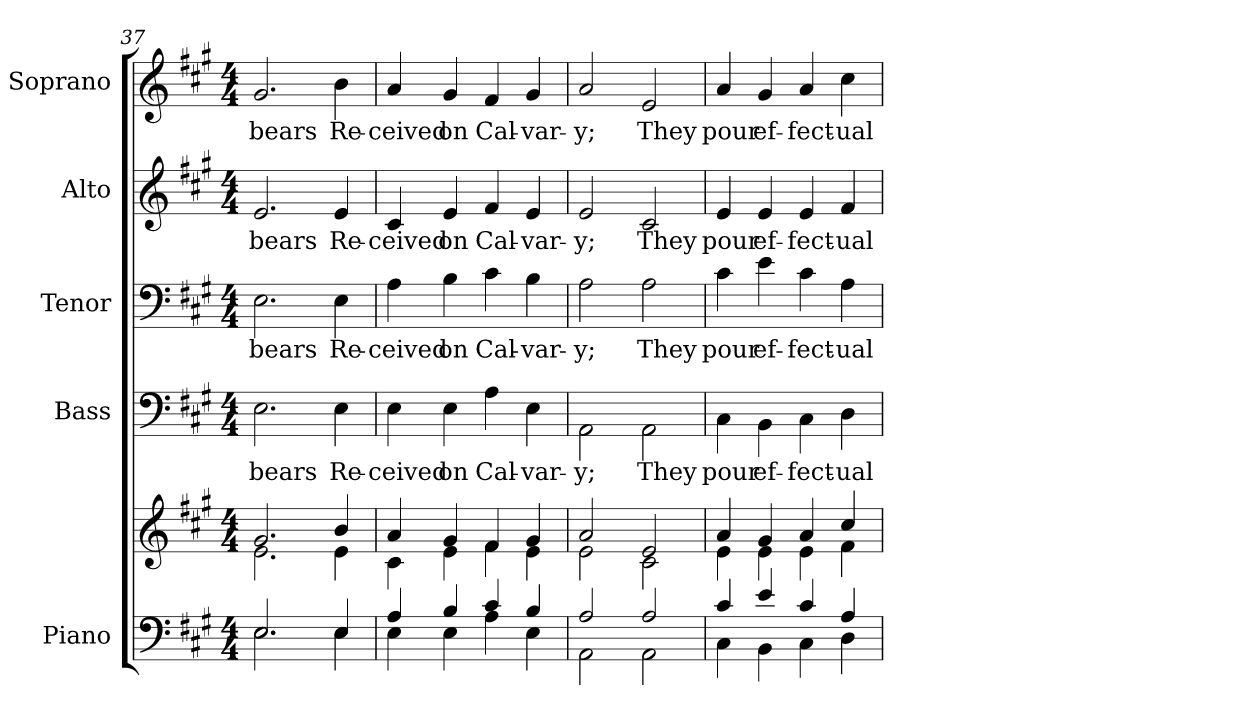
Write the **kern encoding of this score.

**kern	**kern	**kern	**text	**kern	**text	**kern	**text	**kern	**text
*part5	*part5	*part4	*part4	*part3	*part3	*part2	*part2	*part1	*part1
*staff6	*staff5	*staff4	*staff4	*staff3	*staff3	*staff2	*staff2	*staff1	*staff1
*I"Piano	*	*I"Bass	*	*I"Tenor	*	*I"Alto	*	*I"Soprano	*
*I'Pno.	*	*I'B.	*	*I'T.	*	*I'A.	*	*I'S.	*
*clefF4	*clefG2	*clefF4	*	*clefF4	*	*clefG2	*	*clefG2	*
*	*	*ITrd7c12	*	*	*	*	*	*	*
*k[f#c#g#]	*k[f#c#g#]	*k[f#c#g#]	*	*k[f#c#g#]	*	*k[f#c#g#]	*	*k[f#c#g#]	*
*A:	*A:	*A:	*	*A:	*	*A:	*	*A:	*
*M4/4	*M4/4	*M4/4	*	*M4/4	*	*M4/4	*	*M4/4	*
=37	=37	=37	=37	=37	=37	=37	=37	=37	=37
*^	*^	*	*	*	*	*	*	*	*
!	!	!	!	!	!LO:LY:b:color=#000000	!	!	!	!	!	!
!	!	!	!	!	!	!	!LO:LY:b:color=#000000	!	!	!	!
!	!	!	!	!	!	!	!	!	!LO:LY:b:color=#000000	!	!
!	!	!	!	!	!	!	!	!	!	!	!LO:LY:b:color=#000000
2.Ei/	2.Ei\	2.g#i/	2.ei\	2.EEi\	bears	2.Ei\	bears	2.ei/	bears	2.g#i/	bears
!	!	!	!	!	!LO:LY:b:color=#000000	!	!	!	!	!	!
!	!	!	!	!	!	!	!LO:LY:b:color=#000000	!	!	!	!
!	!	!	!	!	!	!	!	!	!LO:LY:b:color=#000000	!	!
!	!	!	!	!	!	!	!	!	!	!	!LO:LY:b:color=#000000
4Ei/	4Ei\	4bi/	4ei\	4EEi\	Re-	4Ei\	Re-	4ei/	Re-	4bi\	Re-
=38	=38	=38	=38	=38	=38	=38	=38	=38	=38	=38	=38
!	!	!	!	!	!LO:LY:b:color=#000000	!	!	!	!	!	!
!	!	!	!	!	!	!	!LO:LY:b:color=#000000	!	!	!	!
!	!	!	!	!	!	!	!	!	!LO:LY:b:color=#000000	!	!
!	!	!	!	!	!	!	!	!	!	!	!LO:LY:b:color=#000000
4Ai/	4Ei\	4ai/	4c#i\	4EEi\	-ceived	4Ai\	-ceived	4c#i/	-ceived	4ai/	-ceived
!	!	!	!	!	!LO:LY:b:color=#000000	!	!	!	!	!	!
!	!	!	!	!	!	!	!LO:LY:b:color=#000000	!	!	!	!
!	!	!	!	!	!	!	!	!	!LO:LY:b:color=#000000	!	!
!	!	!	!	!	!	!	!	!	!	!	!LO:LY:b:color=#000000
4Bi/	4Ei\	4g#i/	4ei\	4EEi\	on	4Bi\	on	4ei/	on	4g#i/	on
!	!	!	!	!	!LO:LY:b:color=#000000	!	!	!	!	!	!
!	!	!	!	!	!	!	!LO:LY:b:color=#000000	!	!	!	!
!	!	!	!	!	!	!	!	!	!LO:LY:b:color=#000000	!	!
!	!	!	!	!	!	!	!	!	!	!	!LO:LY:b:color=#000000
4c#i/	4Ai\	4f#i/	4f#i\	4AAi\	Cal-	4c#i\	Cal-	4f#i/	Cal-	4f#i/	Cal-
!	!	!	!	!	!LO:LY:b:color=#000000	!	!	!	!	!	!
!	!	!	!	!	!	!	!LO:LY:b:color=#000000	!	!	!	!
!	!	!	!	!	!	!	!	!	!LO:LY:b:color=#000000	!	!
!	!	!	!	!	!	!	!	!	!	!	!LO:LY:b:color=#000000
4Bi/	4Ei\	4g#i/	4ei\	4EEi\	-var-	4Bi\	-var-	4ei/	-var-	4g#i/	-var-
=39	=39	=39	=39	=39	=39	=39	=39	=39	=39	=39	=39
!	!	!	!	!	!LO:LY:b:color=#000000	!	!	!	!	!	!
!	!	!	!	!	!	!	!LO:LY:b:color=#000000	!	!	!	!
!	!	!	!	!	!	!	!	!	!LO:LY:b:color=#000000	!	!
!	!	!	!	!	!	!	!	!	!	!	!LO:LY:b:color=#000000
2Ai/	2AAi\	2ai/	2ei\	2AAAi\	-y;	2Ai\	-y;	2ei/	-y;	2ai/	-y;
!	!	!	!	!	!LO:LY:b:color=#000000	!	!	!	!	!	!
!	!	!	!	!	!	!	!LO:LY:b:color=#000000	!	!	!	!
!	!	!	!	!	!	!	!	!	!LO:LY:b:color=#000000	!	!
!	!	!	!	!	!	!	!	!	!	!	!LO:LY:b:color=#000000
2Ai/	2AAi\	2ei/	2c#i\	2AAAi\	They	2Ai\	They	2c#i/	They	2ei/	They
!!LO:LB:g=z
=40	=40	=40	=40	=40	=40	=40	=40	=40	=40	=40	=40
!	!	!	!	!	!LO:LY:b:color=#000000	!	!	!	!	!	!
!	!	!	!	!	!	!	!LO:LY:b:color=#000000	!	!	!	!
!	!	!	!	!	!	!	!	!	!LO:LY:b:color=#000000	!	!
!	!	!	!	!	!	!	!	!	!	!	!LO:LY:b:color=#000000
4c#i/	4C#i\	4ai/	4ei\	4CC#i\	pour	4c#i\	pour	4ei/	pour	4ai/	pour
!	!	!	!	!	!LO:LY:b:color=#000000	!	!	!	!	!	!
!	!	!	!	!	!	!	!LO:LY:b:color=#000000	!	!	!	!
!	!	!	!	!	!	!	!	!	!LO:LY:b:color=#000000	!	!
!	!	!	!	!	!	!	!	!	!	!	!LO:LY:b:color=#000000
4ei/	4BBi\	4g#i/	4ei\	4BBBi\	ef-	4ei\	ef-	4ei/	ef-	4g#i/	ef-
!	!	!	!	!	!LO:LY:b:color=#000000	!	!	!	!	!	!
!	!	!	!	!	!	!	!LO:LY:b:color=#000000	!	!	!	!
!	!	!	!	!	!	!	!	!	!LO:LY:b:color=#000000	!	!
!	!	!	!	!	!	!	!	!	!	!	!LO:LY:b:color=#000000
4c#i/	4C#i\	4ai/	4ei\	4CC#i\	-fect-	4c#i\	-fect-	4ei/	-fect-	4ai/	-fect-
!	!	!	!	!	!LO:LY:b:color=#000000	!	!	!	!	!	!
!	!	!	!	!	!	!	!LO:LY:b:color=#000000	!	!	!	!
!	!	!	!	!	!	!	!	!	!LO:LY:b:color=#000000	!	!
!	!	!	!	!	!	!	!	!	!	!	!LO:LY:b:color=#000000
4Ai/	4Di\	4cc#i/	4f#i\	4DDi\	-ual	4Ai\	-ual	4f#i/	-ual	4cc#i\	-ual
*v	*v	*	*	*	*	*	*	*	*	*	*
*	*v	*v	*	*	*	*	*	*	*	*
=	=	=	=	=	=	=	=	=	=
*-	*-	*-	*-	*-	*-	*-	*-	*-	*-
